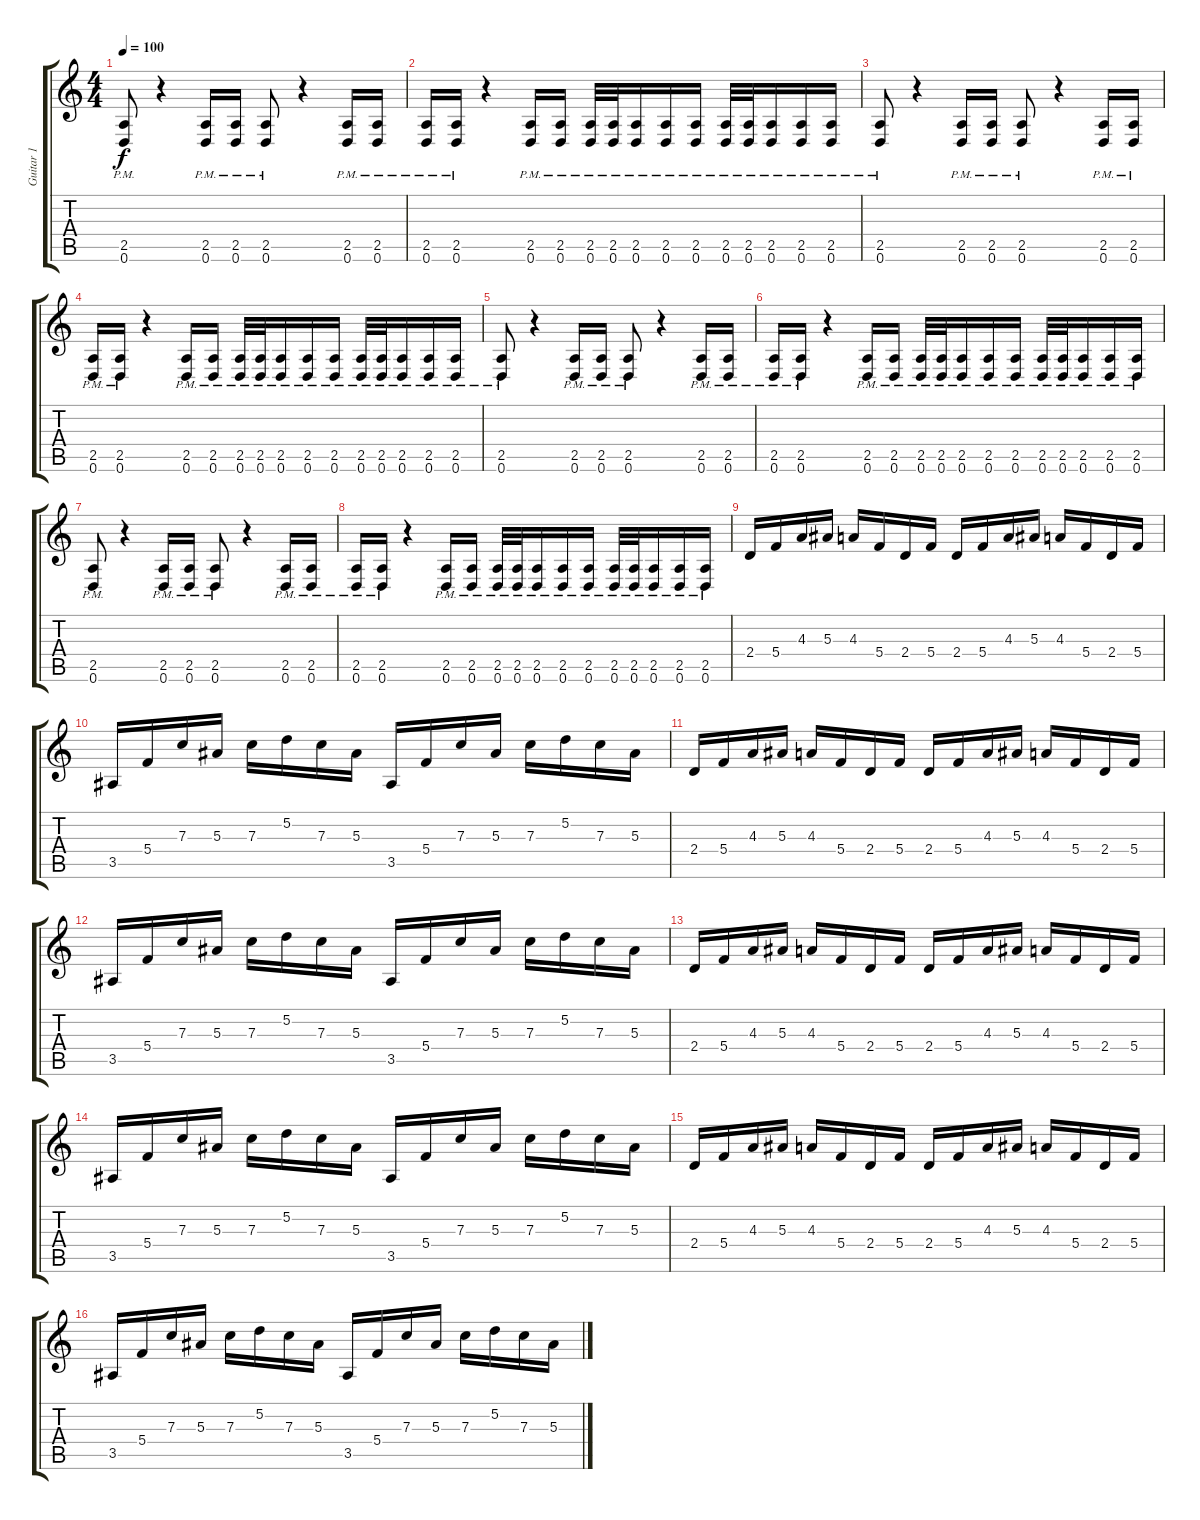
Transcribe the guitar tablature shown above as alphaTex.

\track ("Guitar 1" "Guitar 1") {instrument overdrivenguitar}
\staff {score tabs}
\tuning (D4 A3 F3 C3 G2 D2) {hide}
\ts (4 4)
\tempo 100
\clef g2
\ks c
(2.5{pm} 0.6{pm}).8{dy f} r.4 (2.5{pm} 0.6{pm}).16 (2.5{pm} 0.6{pm}).16 (2.5{pm} 0.6{pm}).8 r.4 (2.5{pm} 0.6{pm}).16 (2.5{pm} 0.6{pm}).16 |
(2.5{pm} 0.6{pm}).16 (2.5{pm} 0.6{pm}).16 r.4 (2.5{pm} 0.6{pm}).16 (2.5{pm} 0.6{pm}).16 (2.5{pm} 0.6{pm}).32 (2.5{pm} 0.6{pm}).32 (2.5{pm} 0.6{pm}).16 (2.5{pm} 0.6{pm}).16 (2.5{pm} 0.6{pm}).16 (2.5{pm} 0.6{pm}).32 (2.5{pm} 0.6{pm}).32 (2.5{pm} 0.6{pm}).16 (2.5{pm} 0.6{pm}).16 (2.5{pm} 0.6{pm}).16 |
(2.5{pm} 0.6{pm}).8 r.4 (2.5{pm} 0.6{pm}).16 (2.5{pm} 0.6{pm}).16 (2.5{pm} 0.6{pm}).8 r.4 (2.5{pm} 0.6{pm}).16 (2.5{pm} 0.6{pm}).16 |
(2.5{pm} 0.6{pm}).16 (2.5{pm} 0.6{pm}).16 r.4 (2.5{pm} 0.6{pm}).16 (2.5{pm} 0.6{pm}).16 (2.5{pm} 0.6{pm}).32 (2.5{pm} 0.6{pm}).32 (2.5{pm} 0.6{pm}).16 (2.5{pm} 0.6{pm}).16 (2.5{pm} 0.6{pm}).16 (2.5{pm} 0.6{pm}).32 (2.5{pm} 0.6{pm}).32 (2.5{pm} 0.6{pm}).16 (2.5{pm} 0.6{pm}).16 (2.5{pm} 0.6{pm}).16 |
(2.5{pm} 0.6{pm}).8 r.4 (2.5{pm} 0.6{pm}).16 (2.5{pm} 0.6{pm}).16 (2.5{pm} 0.6{pm}).8 r.4 (2.5{pm} 0.6{pm}).16 (2.5{pm} 0.6{pm}).16 |
(2.5{pm} 0.6{pm}).16 (2.5{pm} 0.6{pm}).16 r.4 (2.5{pm} 0.6{pm}).16 (2.5{pm} 0.6{pm}).16 (2.5{pm} 0.6{pm}).32 (2.5{pm} 0.6{pm}).32 (2.5{pm} 0.6{pm}).16 (2.5{pm} 0.6{pm}).16 (2.5{pm} 0.6{pm}).16 (2.5{pm} 0.6{pm}).32 (2.5{pm} 0.6{pm}).32 (2.5{pm} 0.6{pm}).16 (2.5{pm} 0.6{pm}).16 (2.5{pm} 0.6{pm}).16 |
(2.5{pm} 0.6{pm}).8 r.4 (2.5{pm} 0.6{pm}).16 (2.5{pm} 0.6{pm}).16 (2.5{pm} 0.6{pm}).8 r.4 (2.5{pm} 0.6{pm}).16 (2.5{pm} 0.6{pm}).16 |
(2.5{pm} 0.6{pm}).16 (2.5{pm} 0.6{pm}).16 r.4 (2.5{pm} 0.6{pm}).16 (2.5{pm} 0.6{pm}).16 (2.5{pm} 0.6{pm}).32 (2.5{pm} 0.6{pm}).32 (2.5{pm} 0.6{pm}).16 (2.5{pm} 0.6{pm}).16 (2.5{pm} 0.6{pm}).16 (2.5{pm} 0.6{pm}).32 (2.5{pm} 0.6{pm}).32 (2.5{pm} 0.6{pm}).16 (2.5{pm} 0.6{pm}).16 (2.5{pm} 0.6{pm}).16 |
2.4.16 5.4.16 4.3.16 5.3.16 4.3.16 5.4.16 2.4.16 5.4.16 2.4.16 5.4.16 4.3.16 5.3.16 4.3.16 5.4.16 2.4.16 5.4.16 |
3.5.16 5.4.16 7.3.16 5.3.16 7.3.16 5.2.16 7.3.16 5.3.16 3.5.16 5.4.16 7.3.16 5.3.16 7.3.16 5.2.16 7.3.16 5.3.16 |
2.4.16 5.4.16 4.3.16 5.3.16 4.3.16 5.4.16 2.4.16 5.4.16 2.4.16 5.4.16 4.3.16 5.3.16 4.3.16 5.4.16 2.4.16 5.4.16 |
3.5.16 5.4.16 7.3.16 5.3.16 7.3.16 5.2.16 7.3.16 5.3.16 3.5.16 5.4.16 7.3.16 5.3.16 7.3.16 5.2.16 7.3.16 5.3.16 |
2.4.16 5.4.16 4.3.16 5.3.16 4.3.16 5.4.16 2.4.16 5.4.16 2.4.16 5.4.16 4.3.16 5.3.16 4.3.16 5.4.16 2.4.16 5.4.16 |
3.5.16 5.4.16 7.3.16 5.3.16 7.3.16 5.2.16 7.3.16 5.3.16 3.5.16 5.4.16 7.3.16 5.3.16 7.3.16 5.2.16 7.3.16 5.3.16 |
2.4.16 5.4.16 4.3.16 5.3.16 4.3.16 5.4.16 2.4.16 5.4.16 2.4.16 5.4.16 4.3.16 5.3.16 4.3.16 5.4.16 2.4.16 5.4.16 |
3.5.16 5.4.16 7.3.16 5.3.16 7.3.16 5.2.16 7.3.16 5.3.16 3.5.16 5.4.16 7.3.16 5.3.16 7.3.16 5.2.16 7.3.16 5.3.16
